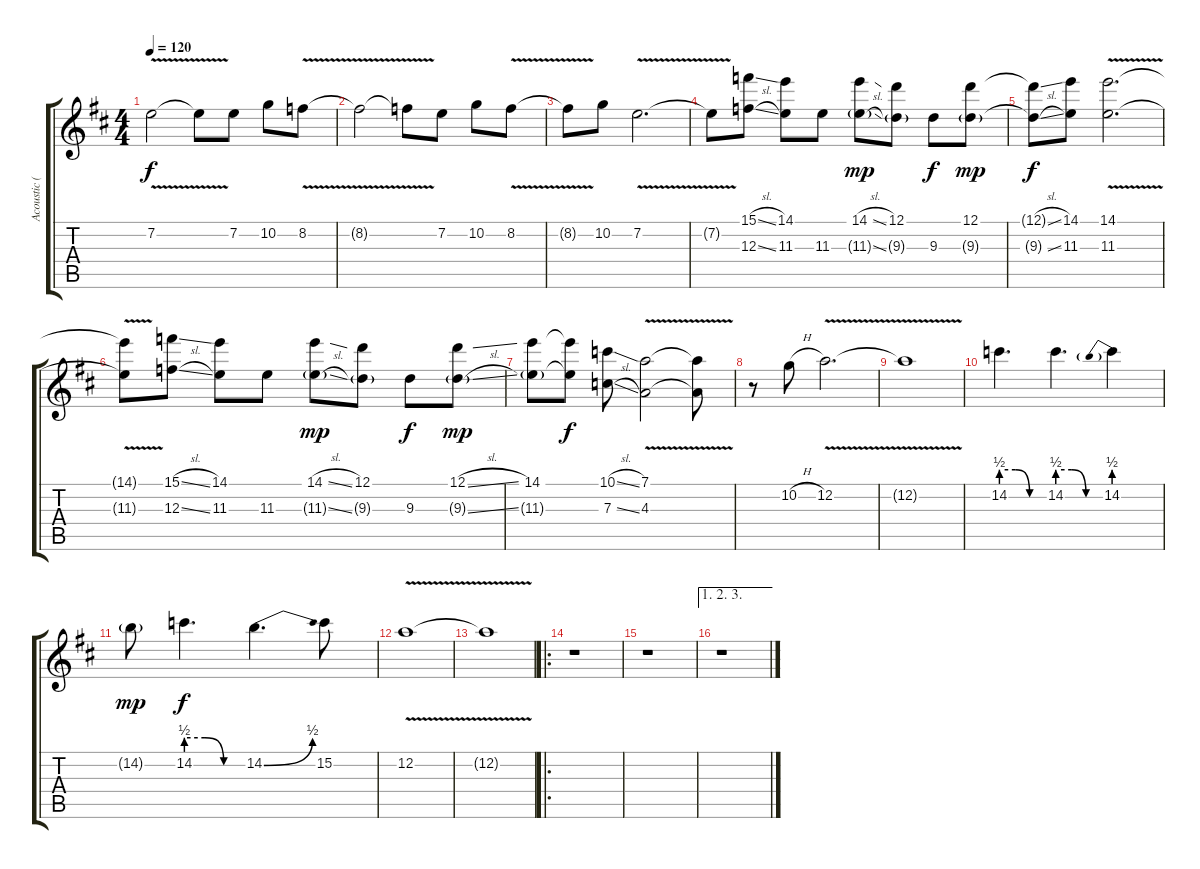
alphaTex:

\track ("Acoustic (steel)" "Acoustic (") {instrument acousticguitarsteel}
\staff {score tabs}
\tuning (D4 A3 F3 C3 G2 D2) {hide}
\ts (4 4)
\tempo 120
\clef g2
\ks d
7.2{v t}.2{dy f} 7.2{v t}.8 7.2.8 10.2.8 8.2{v}.8 |
8.2{v t}.2 8.2{v t}.8 7.2.8 10.2.8 8.2{v}.8 |
8.2{t}.8 10.2.8 7.2{v}.2{d} |
7.2{t}.8 (15.1{sl} 12.3{sl}).8 (14.1 11.3).8 11.3.8 (14.1{sl} 11.3{sl g}).8{dy mp} (12.1 9.3{g}).8 9.3.8{dy f} (12.1 9.3{g}).8{dy mp} |
(12.1{sl t} 9.3{sl t}).8{dy f} (14.1 11.3).8 (14.1{v} 11.3{v}).2{d} |
(14.1{t} 11.3{t}).8 (15.1{sl} 12.3{sl}).8 (14.1 11.3).8 11.3.8 (14.1{sl} 11.3{sl g}).8{dy mp} (12.1 9.3{g}).8 9.3.8{dy f} (12.1{sl} 9.3{sl g}).8{dy mp} |
(14.1 11.3{g}).8 (14.1{t} 11.3{t}).8{dy f} (10.1{sl} 7.3{sl}).8 (7.1{v} 4.3{v}).2 (7.1{t} 4.3{t}).8 |
r.8 10.2{h}.8 12.2{v}.2{d} |
12.2{v t}.1 |
14.2{be (custom 0 2 20 2 40 0 60 0)}.4{d} 14.2{be (custom 0 2 20 2 40 0 60 0)}.4{d} 14.2{be (prebend 0 2 60 2)}.4 |
14.2{g}.8{dy mp} 14.2{be (custom 0 2 20 2 40 0 60 0)}.4{d dy f} 14.2{be (bend 0 0 60 2)}.4{d} 15.2.8 |
12.2{v}.1 |
12.2{v t}.1 |
\ro
r.1 |
r.1 |
\ae (1 2 3)
r.1
